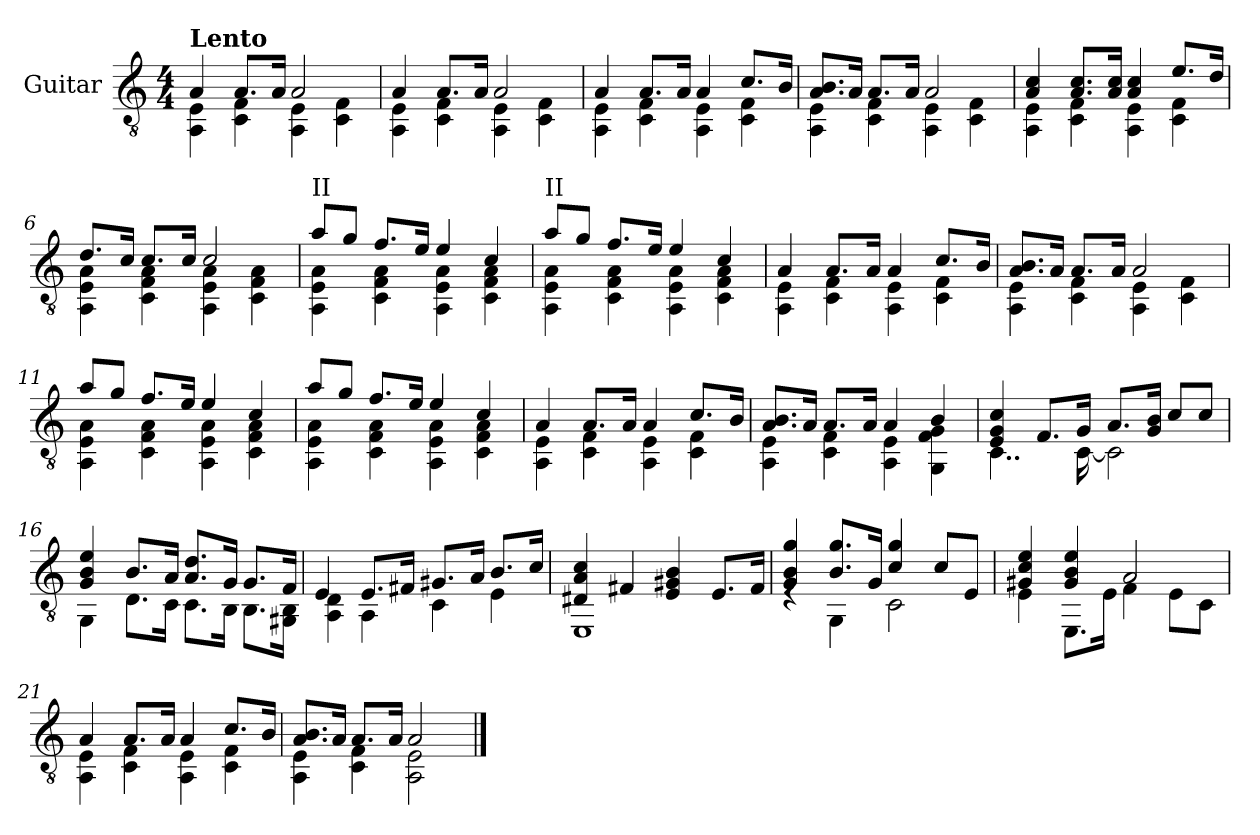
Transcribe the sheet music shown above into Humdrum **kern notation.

**kern
*part1
*staff1
*I"Guitar
*clefGv2
*k[]
*M4/4
=1
*^
!LO:TX:a:B:t=Lento	!
4A/	4AA\ 4E\
8.A/L	4C\ 4F\
16A/Jk	.
2A/	4AA\ 4E\
.	4C\ 4F\
=2	=2
4A/	4AA\ 4E\
8.A/L	4C\ 4F\
16A/Jk	.
2A/	4AA\ 4E\
.	4C\ 4F\
=3	=3
4A/	4AA\ 4E\
8.A/L	4C\ 4F\
16A/Jk	.
4A/	4AA\ 4E\
8.c/L	4C\ 4F\
16B/Jk	.
!!LO:LB:g=z	!!
=4	=4
8.A/ 8.B/L	4AA\ 4E\
16A/Jk	.
8.A/L	4C\ 4F\
16A/Jk	.
2A/	4AA\ 4E\
.	4C\ 4F\
=5	=5
4A/ 4c/	4AA\ 4E\
8.A/ 8.c/L	4C\ 4F\
16A/ 16c/Jk	.
4A/ 4c/	4AA\ 4E\
8.e/L	4C\ 4F\
16d/Jk	.
=6	=6
8.d/L	4AA\ 4E\ 4A\
16c/Jk	.
8.c/L	4C\ 4F\ 4A\
16c/Jk	.
2c/	4AA\ 4E\ 4A\
.	4C\ 4F\ 4A\
!!LO:LB:g=z	!!
=7	=7
!LO:TX:a:t=II	!
8a::/L	4AA\ 4E\ 4A\
8g/J	.
8.f/L	4C\ 4F\ 4A\
16e/Jk	.
4e/	4AA\ 4E\ 4A\
4c/	4C\ 4F\ 4A\
=8	=8
!LO:TX:a:t=II	!
8a::/L	4AA\ 4E\ 4A\
8g/J	.
8.f/L	4C\ 4F\ 4A\
16e/Jk	.
4e/	4AA\ 4E\ 4A\
4c/	4C\ 4F\ 4A\
=9	=9
4A/	4AA\ 4E\
8.A/L	4C\ 4F\
16A/Jk	.
4A/	4AA\ 4E\
8.c/L	4C\ 4F\
16B/Jk	.
!!LO:LB:g=z	!!
=10	=10
8.A/ 8.B/L	4AA\ 4E\
16A/Jk	.
8.A/L	4C\ 4F\
16A/Jk	.
2A/	4AA\ 4E\
.	4C\ 4F\
=11	=11
8a::/L	4AA\ 4E\ 4A\
8g/J	.
8.f/L	4C\ 4F\ 4A\
16e/Jk	.
4e/	4AA\ 4E\ 4A\
4c/	4C\ 4F\ 4A\
=12	=12
8a::/L	4AA\ 4E\ 4A\
8g/J	.
8.f/L	4C\ 4F\ 4A\
16e/Jk	.
4e/	4AA\ 4E\ 4A\
4c/	4C\ 4F\ 4A\
!!LO:LB:g=z	!!
=13	=13
4A/	4AA\ 4E\
8.A/L	4C\ 4F\
16A/Jk	.
4A/	4AA\ 4E\
8.c/L	4C\ 4F\
16B/Jk	.
=14	=14
8.A/ 8.B/L	4AA\ 4E\
16A/Jk	.
8.A/L	4C\ 4F\
16A/Jk	.
4A/	4AA\ 4E\
4B/	4GG\ 4F\ 4G\
=15	=15
4E/ 4G/ 4c/	4..C\
8.F/L	.
16G/Jk	[16C\
8.A/L	2C\]
16G/ 16B/Jk	.
8c/L	.
8c/J	.
!!LO:LB:g=z	!!
=16	=16
4G/ 4B/ 4e/	4GG\
8.B/L	8.D\L
16A/Jk	16C\Jk
8.A/ 8.d/L	8.C\L
16G/Jk	16BB\Jk
8.G/L	8.BB\L
16F/Jk	16GG#X\ 16BB\Jk
=17	=17
4E/	4AA\ 4D\
8.E/L	4AA\
16F#X/Jk	.
8.G#X/L	4C\
16A/Jk	.
8.B/L	4E\
16c/Jk	.
=18	=18
4D#X/ 4A/ 4c/	1EE
4F#X/	.
4E/ 4G#X/ 4B/	.
8.E/L	.
16F#/Jk	.
!!LO:LB:g=z	!!
=19	=19
4G/ 4B/ 4g/	4rE
8.B/ 8.g/L	4GG\
16G/Jk	.
4c/ 4g/	2C\
8c/L	.
8E/J	.
=20	=20
4G#X/ 4c/ 4e/	4E\
4G#/ 4B/ 4e/	8.EE\L
.	16E\Jk
2A/	4F\
.	8E\L
.	8C\J
=21	=21
4A/	4AA\ 4E\
8.A/L	4C\ 4F\
16A/Jk	.
4A/	4AA\ 4E\
8.c/L	4C\ 4F\
16B/Jk	.
=22	=22
8.A/ 8.B/L	4AA\ 4E\
16A/Jk	.
8.A/L	4C\ 4F\
16A/Jk	.
2A/	2AA\ 2E\
*v	*v
==
*-
